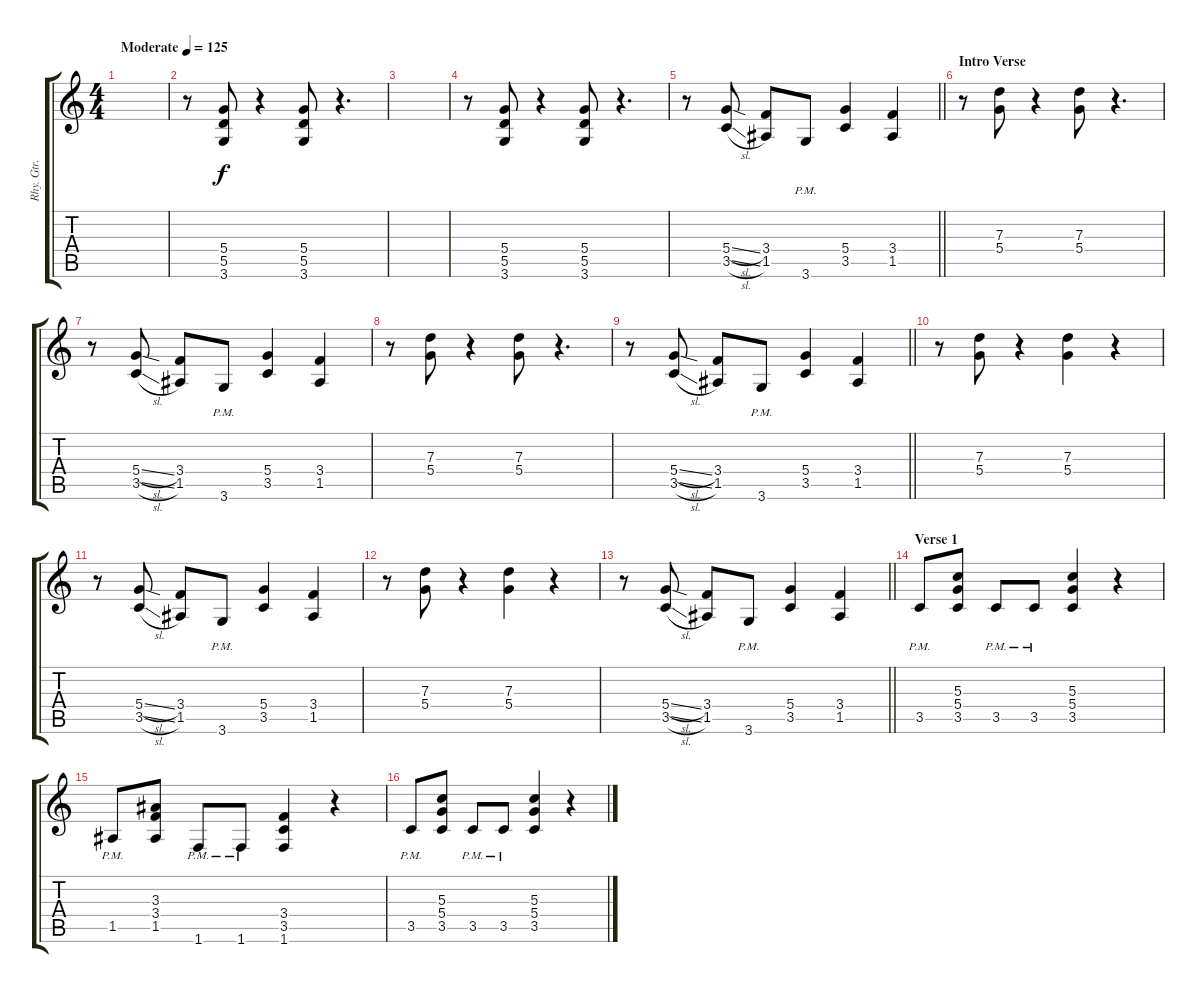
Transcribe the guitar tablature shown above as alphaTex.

\track ("Rhy. Gtr. 1" "Rhy. Gtr. ") {instrument overdrivenguitar}
\staff {score tabs}
\tuning (E4 B3 G3 D3 A2 E2) {hide}
\ts (4 4)
\tempo (125 "Moderate")
\clef g2
\ks c
|
r.8 (5.4 5.5 3.6).8 r.4 (5.4 5.5 3.6).8 r.4{d} |
|
r.8 (5.4 5.5 3.6).8 r.4 (5.4 5.5 3.6).8 r.4{d} |
\barLineRight lightlight
r.8 (5.4{sl} 3.5{sl}).8 (3.4 1.5).8 3.6{pm}.8 (5.4 3.5).4 (3.4 1.5).4 |
\section ("" "Intro Verse")
r.8 (7.3 5.4).8 r.4 (7.3 5.4).8 r.4{d} |
r.8 (5.4{sl} 3.5{sl}).8 (3.4 1.5).8 3.6{pm}.8 (5.4 3.5).4 (3.4 1.5).4 |
r.8 (7.3 5.4).8 r.4 (7.3 5.4).8 r.4{d} |
\barLineRight lightlight
r.8 (5.4{sl} 3.5{sl}).8 (3.4 1.5).8 3.6{pm}.8 (5.4 3.5).4 (3.4 1.5).4 |
\section ("" "")
r.8 (7.3 5.4).8 r.4 (7.3 5.4).4 r.4 |
r.8 (5.4{sl} 3.5{sl}).8 (3.4 1.5).8 3.6{pm}.8 (5.4 3.5).4 (3.4 1.5).4 |
r.8 (7.3 5.4).8 r.4 (7.3 5.4).4 r.4 |
\barLineRight lightlight
r.8 (5.4{sl} 3.5{sl}).8 (3.4 1.5).8 3.6{pm}.8 (5.4 3.5).4 (3.4 1.5).4 |
\section ("" "Verse 1")
3.5{pm}.8 (5.3 5.4 3.5).8 3.5{pm}.8 3.5{pm}.8 (5.3 5.4 3.5).4 r.4 |
1.5{pm}.8 (3.3 3.4 1.5).8 1.6{pm}.8 1.6{pm}.8 (3.4 3.5 1.6).4 r.4 |
3.5{pm}.8 (5.3 5.4 3.5).8 3.5{pm}.8 3.5{pm}.8 (5.3 5.4 3.5).4 r.4
